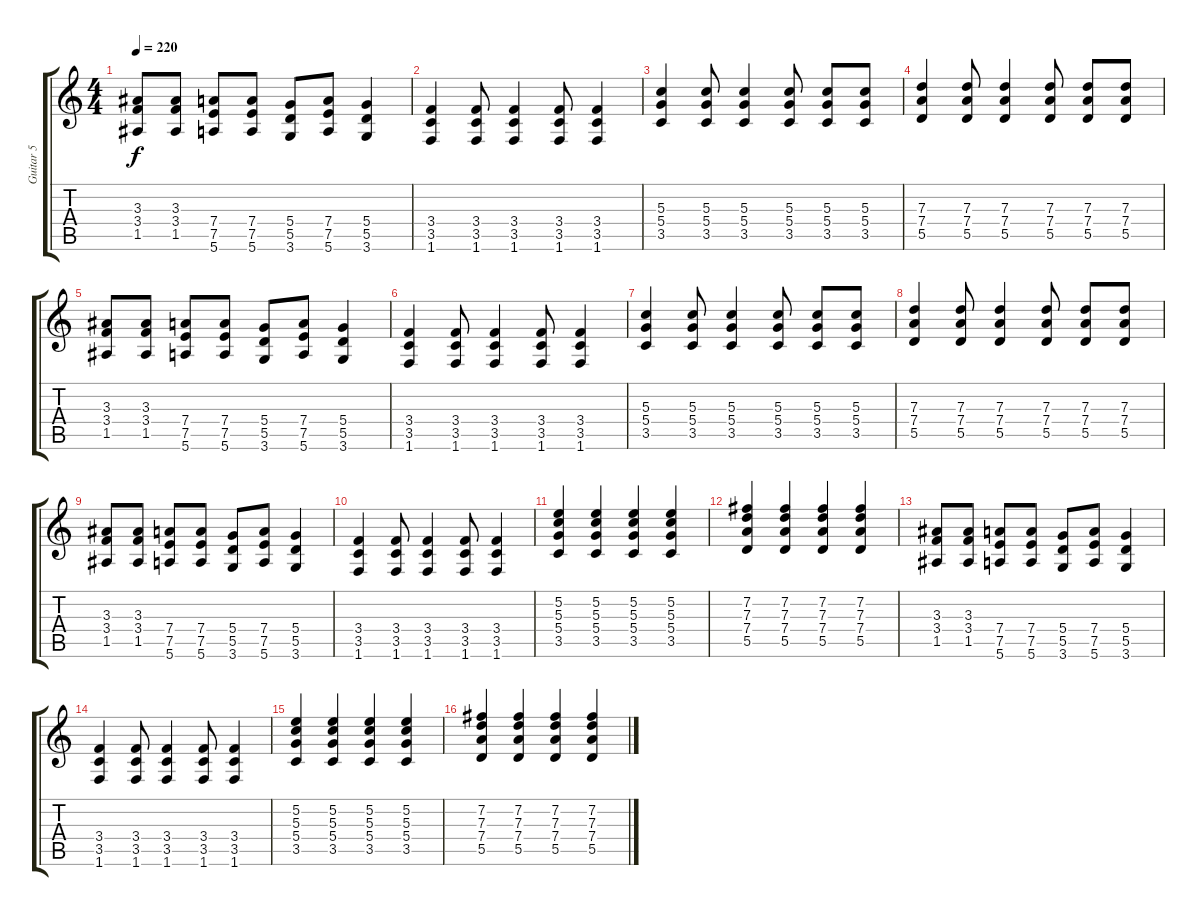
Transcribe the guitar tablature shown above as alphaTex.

\track ("Guitar 5" "Guitar 5") {instrument overdrivenguitar}
\staff {score tabs}
\tuning (E4 B3 G3 D3 A2 E2) {hide}
\ts (4 4)
\tempo 220
\clef g2
\ks c
(3.3 3.4 1.5).8{dy f} (3.3 3.4 1.5).8 (7.4 7.5 5.6).8 (7.4 7.5 5.6).8 (5.4 5.5 3.6).8 (7.4 7.5 5.6).8 (5.4 5.5 3.6).4 |
(3.4 3.5 1.6).4 (3.4 3.5 1.6).8 (3.4 3.5 1.6).4 (3.4 3.5 1.6).8 (3.4 3.5 1.6).4 |
(5.3 5.4 3.5).4 (5.3 5.4 3.5).8 (5.3 5.4 3.5).4 (5.3 5.4 3.5).8 (5.3 5.4 3.5).8 (5.3 5.4 3.5).8 |
(7.3 7.4 5.5).4 (7.3 7.4 5.5).8 (7.3 7.4 5.5).4 (7.3 7.4 5.5).8 (7.3 7.4 5.5).8 (7.3 7.4 5.5).8 |
(3.3 3.4 1.5).8 (3.3 3.4 1.5).8 (7.4 7.5 5.6).8 (7.4 7.5 5.6).8 (5.4 5.5 3.6).8 (7.4 7.5 5.6).8 (5.4 5.5 3.6).4 |
(3.4 3.5 1.6).4 (3.4 3.5 1.6).8 (3.4 3.5 1.6).4 (3.4 3.5 1.6).8 (3.4 3.5 1.6).4 |
(5.3 5.4 3.5).4 (5.3 5.4 3.5).8 (5.3 5.4 3.5).4 (5.3 5.4 3.5).8 (5.3 5.4 3.5).8 (5.3 5.4 3.5).8 |
(7.3 7.4 5.5).4 (7.3 7.4 5.5).8 (7.3 7.4 5.5).4 (7.3 7.4 5.5).8 (7.3 7.4 5.5).8 (7.3 7.4 5.5).8 |
(3.3 3.4 1.5).8 (3.3 3.4 1.5).8 (7.4 7.5 5.6).8 (7.4 7.5 5.6).8 (5.4 5.5 3.6).8 (7.4 7.5 5.6).8 (5.4 5.5 3.6).4 |
(3.4 3.5 1.6).4 (3.4 3.5 1.6).8 (3.4 3.5 1.6).4 (3.4 3.5 1.6).8 (3.4 3.5 1.6).4 |
(5.2 5.3 5.4 3.5).4 (5.2 5.3 5.4 3.5).4 (5.2 5.3 5.4 3.5).4 (5.2 5.3 5.4 3.5).4 |
(7.2 7.3 7.4 5.5).4 (7.2 7.3 7.4 5.5).4 (7.2 7.3 7.4 5.5).4 (7.2 7.3 7.4 5.5).4 |
(3.3 3.4 1.5).8 (3.3 3.4 1.5).8 (7.4 7.5 5.6).8 (7.4 7.5 5.6).8 (5.4 5.5 3.6).8 (7.4 7.5 5.6).8 (5.4 5.5 3.6).4 |
(3.4 3.5 1.6).4 (3.4 3.5 1.6).8 (3.4 3.5 1.6).4 (3.4 3.5 1.6).8 (3.4 3.5 1.6).4 |
(5.2 5.3 5.4 3.5).4 (5.2 5.3 5.4 3.5).4 (5.2 5.3 5.4 3.5).4 (5.2 5.3 5.4 3.5).4 |
(7.2 7.3 7.4 5.5).4 (7.2 7.3 7.4 5.5).4 (7.2 7.3 7.4 5.5).4 (7.2 7.3 7.4 5.5).4
